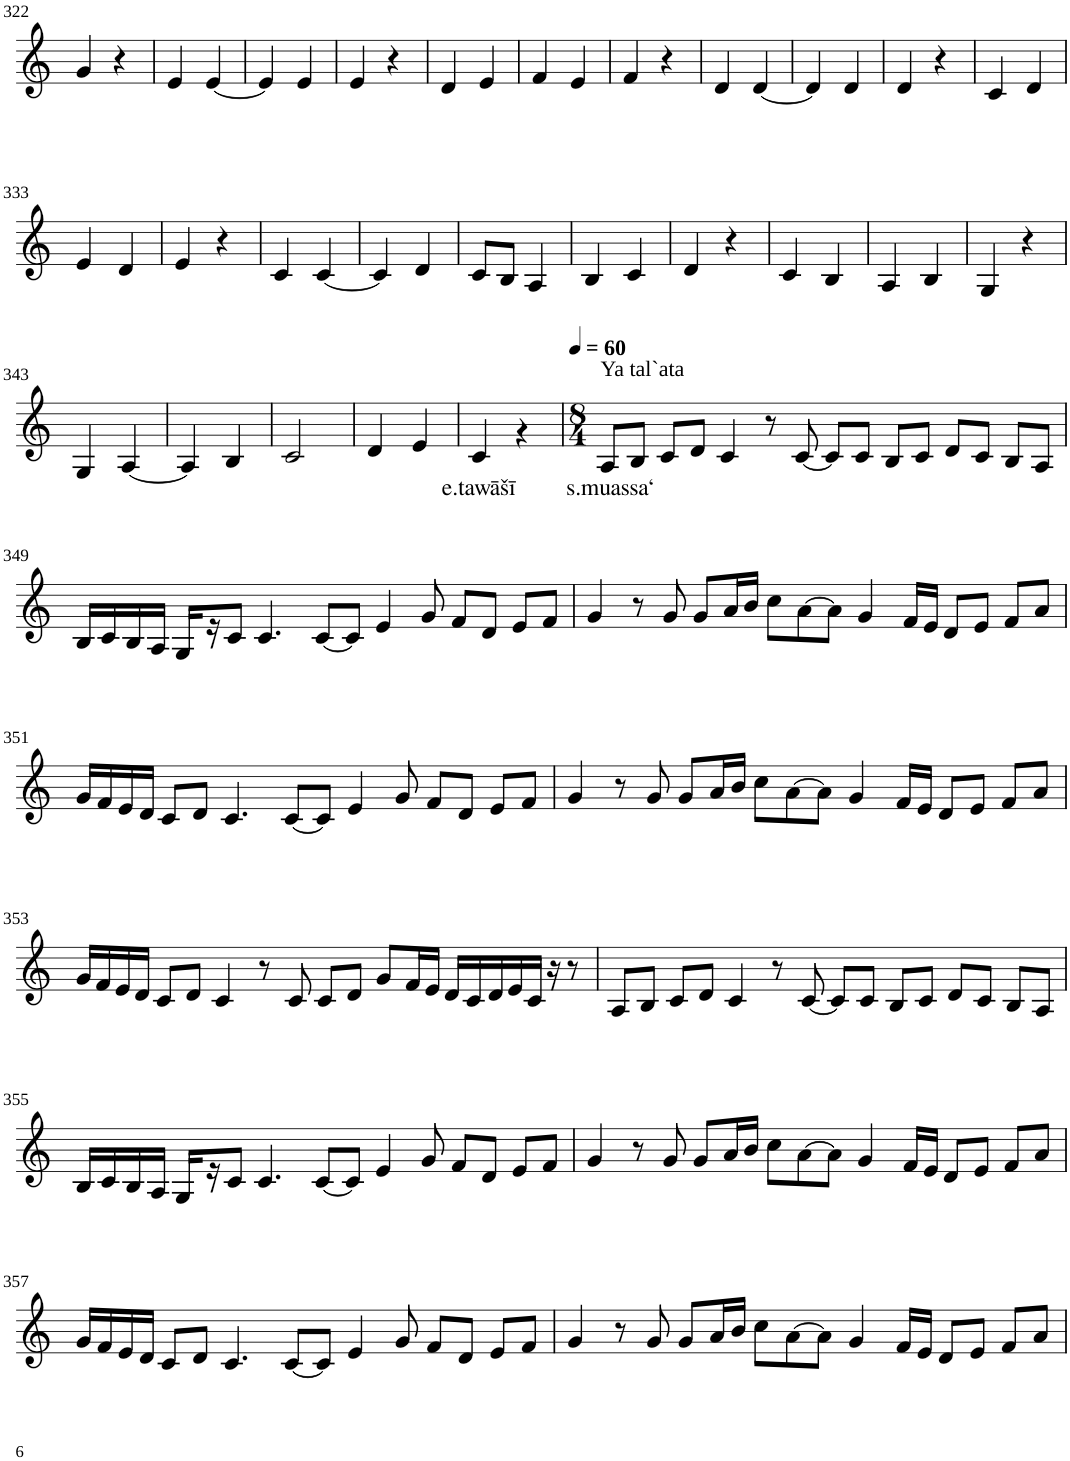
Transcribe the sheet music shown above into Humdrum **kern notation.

**kern	**text
*part1	*part1
*staff1	*staff1
*I"Violin	*
!!LO:PB:g=z
*clefG2	*
*k[]	*
*M2/4	*
=322	=322
4g/	.
4r	.
=323	=323
4e/	.
[4e/	.
=324	=324
4e/]	.
4e/	.
=325	=325
4e/	.
4r	.
=326	=326
4d/	.
4e/	.
=327	=327
4f/	.
4e/	.
=328	=328
4f/	.
4r	.
=329	=329
4d/	.
[4d/	.
=330	=330
4d/]	.
4d/	.
=331	=331
4d/	.
4r	.
=332	=332
4c/	.
4d/	.
!!LO:LB:g=z
=333	=333
4e/	.
4d/	.
=334	=334
4e/	.
4r	.
=335	=335
4c/	.
[4c/	.
=336	=336
4c/]	.
4d/	.
=337	=337
8c/L	.
8B/J	.
4A/	.
=338	=338
4B/	.
4c/	.
=339	=339
4d/	.
4r	.
=340	=340
4c/	.
4B/	.
=341	=341
4A/	.
4B/	.
=342	=342
4G/	.
4r	.
!!LO:LB:g=z
=343	=343
4G/	.
[4A/	.
=344	=344
4A/]	.
4B/	.
=345	=345
*^	*
2ryy	2c/	.
=346	=346	=346
2ryy	4d/	.
.	4e/	.
=347	=347	=347
!	!	!LO:LY:b
2ryy	4c/	e.tawāšī
.	4r	.
*v	*v	*
=348	=348
*M8/4	*
*MM60	*
*^	*
!LO:TX:a:t=Ya tal`ata	!	!
!	!	!LO:LY:b
*v	*v	*
8A/L	s.muassa‘
8B/J	.
8c/L	.
8d/J	.
4c/	.
8r	.
[8c/	.
8c/L]	.
8c/J	.
8B/L	.
8c/J	.
8d/L	.
8c/J	.
8B/L	.
8A/J	.
!!LO:LB:g=z
=349	=349
16B/LL	.
16c/	.
16B/	.
16A/JJ	.
16G/LL	.
16r	.
8c/J	.
4.c/	.
[8c/L	.
8c/J]	.
4e/	.
8g/	.
8f/L	.
8d/J	.
8e/L	.
8f/J	.
=350	=350
4g/	.
8r	.
8g/	.
8g/L	.
16a/L	.
16b/JJ	.
8cc\L	.
[8a\	.
8a\J]	.
4g/	.
16f/LL	.
16e/JJ	.
8d/L	.
8e/J	.
8f/L	.
8a/J	.
!!LO:LB:g=z
=351	=351
16g/LL	.
16f/	.
16e/	.
16d/JJ	.
8c/L	.
8d/J	.
4.c/	.
[8c/L	.
8c/J]	.
4e/	.
8g/	.
8f/L	.
8d/J	.
8e/L	.
8f/J	.
=352	=352
4g/	.
8r	.
8g/	.
8g/L	.
16a/L	.
16b/JJ	.
8cc\L	.
[8a\	.
8a\J]	.
4g/	.
16f/LL	.
16e/JJ	.
8d/L	.
8e/J	.
8f/L	.
8a/J	.
!!LO:LB:g=z
=353	=353
16g/LL	.
16f/	.
16e/	.
16d/JJ	.
8c/L	.
8d/J	.
4c/	.
8r	.
8c/	.
8c/L	.
8d/J	.
8g/L	.
16f/L	.
16e/JJ	.
16d/LL	.
16c/	.
16d/	.
16e/	.
16c/JJ	.
16r	.
8r	.
=354	=354
8A/L	.
8B/J	.
8c/L	.
8d/J	.
4c/	.
8r	.
[8c/	.
8c/L]	.
8c/J	.
8B/L	.
8c/J	.
8d/L	.
8c/J	.
8B/L	.
8A/J	.
!!LO:LB:g=z
=355	=355
16B/LL	.
16c/	.
16B/	.
16A/JJ	.
16G/LL	.
16r	.
8c/J	.
4.c/	.
[8c/L	.
8c/J]	.
4e/	.
8g/	.
8f/L	.
8d/J	.
8e/L	.
8f/J	.
=356	=356
4g/	.
8r	.
8g/	.
8g/L	.
16a/L	.
16b/JJ	.
8cc\L	.
[8a\	.
8a\J]	.
4g/	.
16f/LL	.
16e/JJ	.
8d/L	.
8e/J	.
8f/L	.
8a/J	.
!!LO:LB:g=z
=357	=357
16g/LL	.
16f/	.
16e/	.
16d/JJ	.
8c/L	.
8d/J	.
4.c/	.
[8c/L	.
8c/J]	.
4e/	.
8g/	.
8f/L	.
8d/J	.
8e/L	.
8f/J	.
=358	=358
4g/	.
8r	.
8g/	.
8g/L	.
16a/L	.
16b/JJ	.
8cc\L	.
[8a\	.
8a\J]	.
4g/	.
16f/LL	.
16e/JJ	.
8d/L	.
8e/J	.
8f/L	.
8a/J	.
=	=
*-	*-
